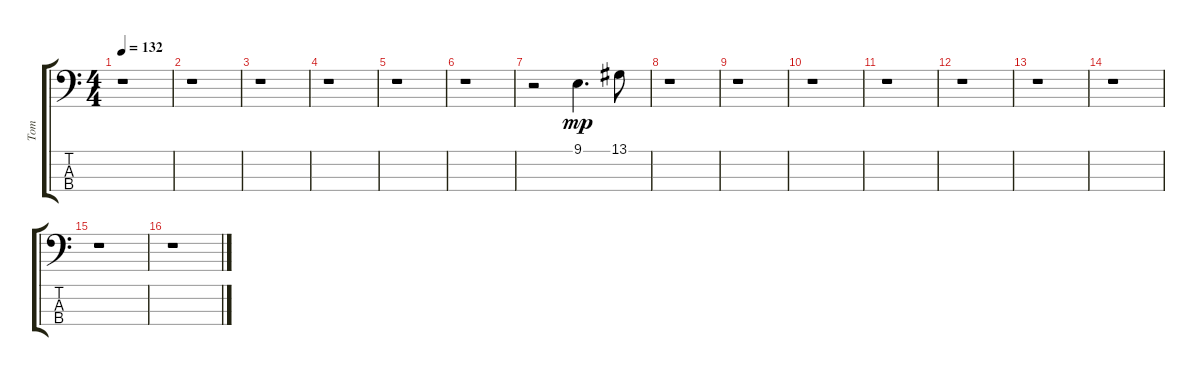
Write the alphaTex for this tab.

\track ("Tom" "Tom") {instrument melodictom}
\staff {score tabs}
\tuning (G2 D2 A1 E1) {hide}
\ts (4 4)
\tempo 132
\clef f4
\ks c
r.1{dy mp} |
r.1 |
r.1 |
r.1 |
r.1 |
r.1 |
r.2 9.1.4{d} 13.1.8 |
r.1 |
r.1 |
r.1 |
r.1 |
r.1 |
r.1 |
r.1 |
r.1 |
r.1
